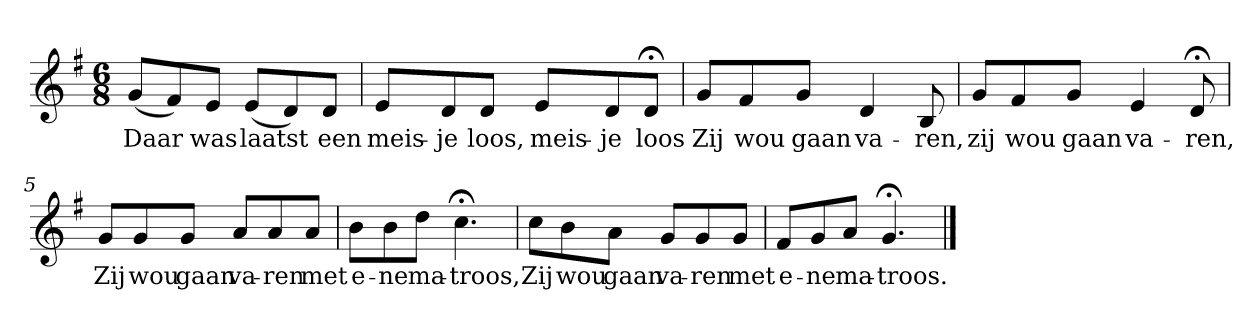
**kern	**text
*part1	*part1
*staff1	*staff1
*k[f#]	*
*G:	*
*M6/8	*
*MM120	*
=1	=1
(8gL	Daar
8f#)	.
8eJ	was
(8eL	laatst
8d)	.
8dJ	een
=2	=2
8eL	meis-
8d	-je
8dJ	loos,
8eL	meis-
8d	-je
8d;<J	loos
=3	=3
8gL	Zij
8f#	wou
8gJ	gaan
4d	va-
8B	-ren,
=4	=4
8gL	zij
8f#	wou
8gJ	gaan
4e	va-
8d;<	-ren,
=5	=5
8gL	Zij
8g	wou
8gJ	gaan
8aL	va-
8a	-ren
8aJ	met
=6	=6
8bL	e-
8b	-ne
8ddJ	ma-
4.cc;<	-troos,
=7	=7
8ccL	Zij
8b	wou
8aJ	gaan
8gL	va-
8g	-ren
8gJ	met
=8	=8
8f#L	e-
8g	-ne
8aJ	ma-
4.g;<	-troos.
==	==
*-	*-
